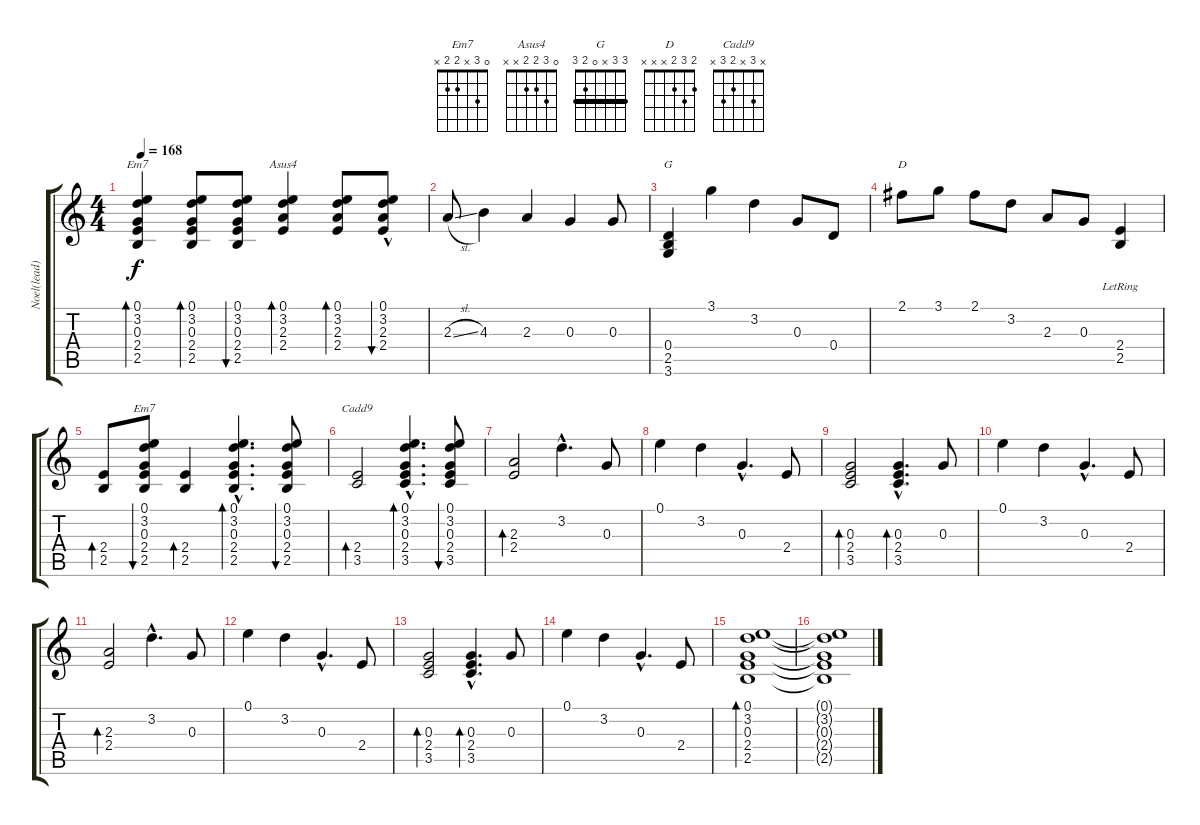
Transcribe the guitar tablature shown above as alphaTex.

\track ("Noel(lead)" "Noel(lead)") {instrument acousticguitarsteel}
\staff {score tabs}
\tuning (E4 B3 G3 D3 A2 E2) {hide}
\chord ("Em7" 0 3 0 2 2 x)
\chord ("Asus4" 0 3 2 2 x x)
\chord ("G" 3 3 x 0 2 3) {barre 3}
\chord ("D" 2 3 2 x x x)
\chord ("Em7" 0 3 x 2 2 x)
\chord ("Cadd9" x 3 x 2 3 x)
\ts (4 4)
\tempo 168
\clef g2
\ks c
(0.1 3.2 0.3 2.4 2.5).4{bd 60 ch "Em7" dy f} (0.1 3.2 0.3 2.4 2.5).8{bd 60} (0.1 3.2 0.3 2.4 2.5).8{bu 60} (0.1 3.2 2.3 2.4).4{bd 60 ch "Asus4"} (0.1 3.2 2.3 2.4).8{bd 120} (0.1 3.2 2.3{hac} 2.4).8{bu 120} |
2.3{sl}.8 4.3.4 2.3.4 0.3.4 0.3.8 |
(0.4 2.5 3.6).4{ch "G"} 3.1.4 3.2.4 0.3.8 0.4.8 |
2.1.8{ch "D"} 3.1.8 2.1.8 3.2.8 2.3.8 0.3.8 (2.4 2.5{lr}).4 |
(2.4 2.5).8{bd 60} (0.1 3.2 0.3 2.4 2.5).8{bu 60 ch "Em7"} (2.4 2.5).4{bd 60} (0.1{hac} 3.2{hac} 0.3{hac} 2.4{hac} 2.5{hac}).4{d bd 60} (0.1 3.2 0.3 2.4 2.5).8{bu 60} |
(2.4 3.5).2{bd 60 ch "Cadd9"} (0.1{hac} 3.2{hac} 0.3{hac} 2.4{hac} 3.5{hac}).4{d bd 60} (0.1 3.2 0.3 2.4 3.5).8{bu 60} |
(2.3 2.4).2{bd 60} 3.2{hac}.4{d} 0.3.8 |
0.1.4 3.2.4 0.3{hac}.4{d} 2.4.8 |
(0.3 2.4 3.5).2{bd 60} (0.3{hac} 2.4{hac} 3.5{hac}).4{d bd 60} 0.3.8 |
0.1.4 3.2.4 0.3{hac}.4{d} 2.4.8 |
(2.3 2.4).2{bd 60} 3.2{hac}.4{d} 0.3.8 |
0.1.4 3.2.4 0.3{hac}.4{d} 2.4.8 |
(0.3 2.4 3.5).2{bd 60} (0.3{hac} 2.4{hac} 3.5{hac}).4{d bd 60} 0.3.8 |
0.1.4 3.2.4 0.3{hac}.4{d} 2.4.8 |
(0.1 3.2 0.3 2.4 2.5).1{bd 480} |
(0.1{t} 3.2{t} 0.3{t} 2.4{t} 2.5{t}).1
